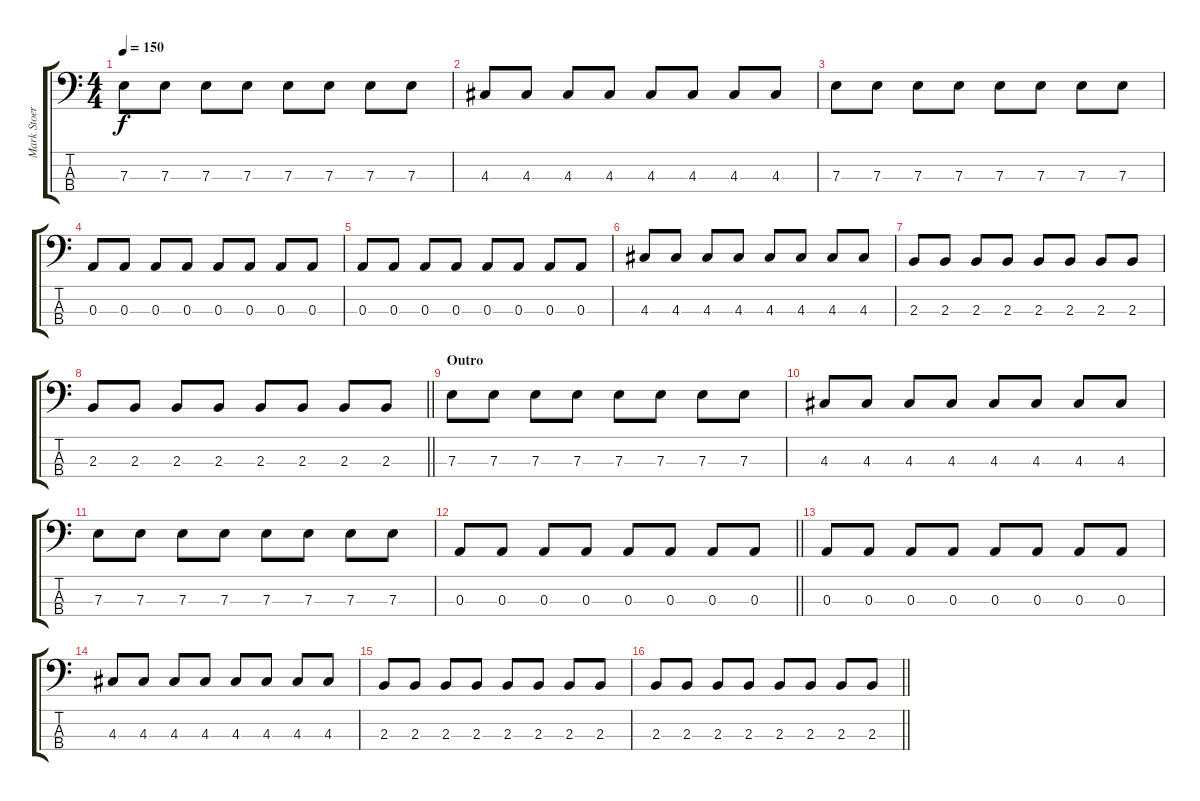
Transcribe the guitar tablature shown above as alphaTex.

\track ("Mark Stoermer (Bass)" "Mark Stoer") {instrument electricbasspick}
\staff {score tabs}
\tuning (G2 D2 A1 E1) {hide}
\ts (4 4)
\section ("" "")
\tempo 150
\clef f4
\ks c
7.3.8{dy f} 7.3.8 7.3.8 7.3.8 7.3.8 7.3.8 7.3.8 7.3.8 |
4.3.8 4.3.8 4.3.8 4.3.8 4.3.8 4.3.8 4.3.8 4.3.8 |
7.3.8 7.3.8 7.3.8 7.3.8 7.3.8 7.3.8 7.3.8 7.3.8 |
0.3.8 0.3.8 0.3.8 0.3.8 0.3.8 0.3.8 0.3.8 0.3.8 |
0.3.8 0.3.8 0.3.8 0.3.8 0.3.8 0.3.8 0.3.8 0.3.8 |
4.3.8 4.3.8 4.3.8 4.3.8 4.3.8 4.3.8 4.3.8 4.3.8 |
2.3.8 2.3.8 2.3.8 2.3.8 2.3.8 2.3.8 2.3.8 2.3.8 |
\barLineRight lightlight
2.3.8 2.3.8 2.3.8 2.3.8 2.3.8 2.3.8 2.3.8 2.3.8 |
\section ("" "Outro")
7.3.8 7.3.8 7.3.8 7.3.8 7.3.8 7.3.8 7.3.8 7.3.8 |
4.3.8 4.3.8 4.3.8 4.3.8 4.3.8 4.3.8 4.3.8 4.3.8 |
7.3.8 7.3.8 7.3.8 7.3.8 7.3.8 7.3.8 7.3.8 7.3.8 |
\barLineRight lightlight
0.3.8 0.3.8 0.3.8 0.3.8 0.3.8 0.3.8 0.3.8 0.3.8 |
0.3.8 0.3.8 0.3.8 0.3.8 0.3.8 0.3.8 0.3.8 0.3.8 |
4.3.8 4.3.8 4.3.8 4.3.8 4.3.8 4.3.8 4.3.8 4.3.8 |
2.3.8 2.3.8 2.3.8 2.3.8 2.3.8 2.3.8 2.3.8 2.3.8 |
\barLineRight lightlight
2.3.8 2.3.8 2.3.8 2.3.8 2.3.8 2.3.8 2.3.8 2.3.8
